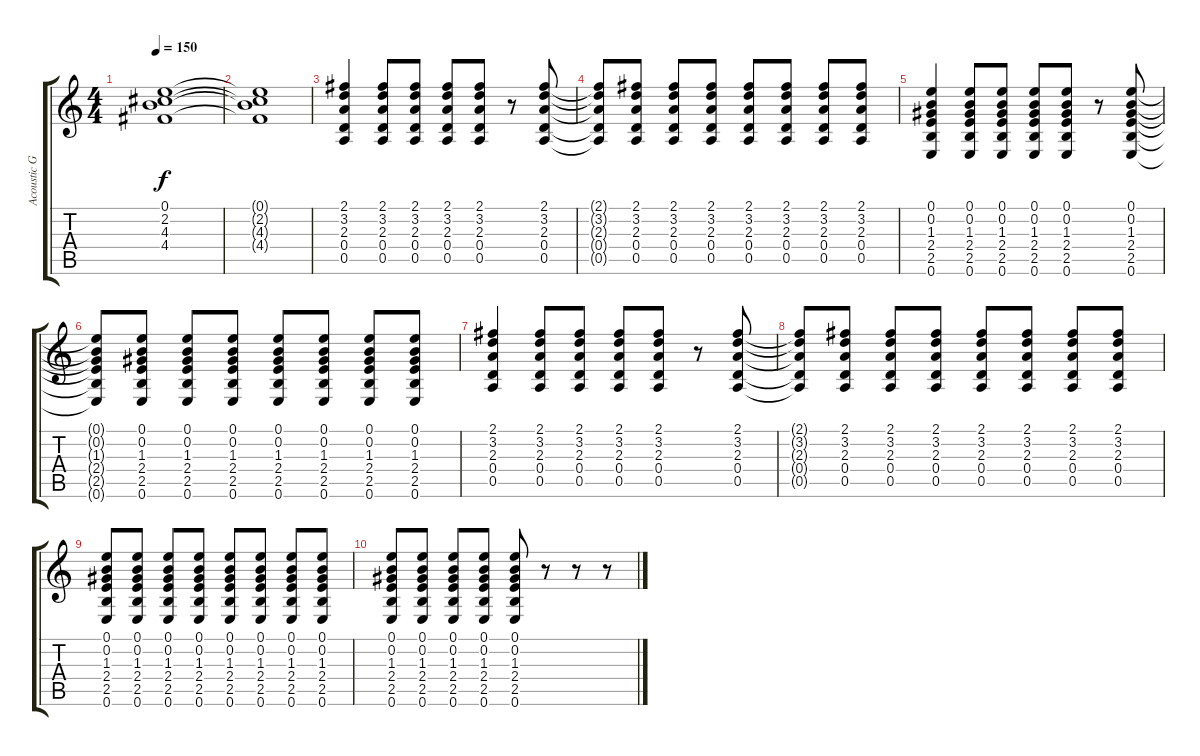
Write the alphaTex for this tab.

\track ("Acoustic Guitar (Standard)" "Acoustic G") {instrument acousticguitarsteel}
\staff {score tabs}
\tuning (E4 B3 G3 D3 A2 E2) {hide}
\ts (4 4)
\tempo 150
\clef g2
\ks c
(0.1 2.2 4.3 4.4).1{dy f} |
(0.1{t} 2.2{t} 4.3{t} 4.4{t}).1 |
(2.1 3.2 2.3 0.4 0.5).4 (2.1 3.2 2.3 0.4 0.5).8 (2.1 3.2 2.3 0.4 0.5).8 (2.1 3.2 2.3 0.4 0.5).8 (2.1 3.2 2.3 0.4 0.5).8 r.8 (2.1 3.2 2.3 0.4 0.5).8 |
(2.1{t} 3.2{t} 2.3{t} 0.4{t} 0.5{t}).8 (2.1 3.2 2.3 0.4 0.5).8 (2.1 3.2 2.3 0.4 0.5).8 (2.1 3.2 2.3 0.4 0.5).8 (2.1 3.2 2.3 0.4 0.5).8 (2.1 3.2 2.3 0.4 0.5).8 (2.1 3.2 2.3 0.4 0.5).8 (2.1 3.2 2.3 0.4 0.5).8 |
(0.1 0.2 1.3 2.4 2.5 0.6).4 (0.1 0.2 1.3 2.4 2.5 0.6).8 (0.1 0.2 1.3 2.4 2.5 0.6).8 (0.1 0.2 1.3 2.4 2.5 0.6).8 (0.1 0.2 1.3 2.4 2.5 0.6).8 r.8 (0.1 0.2 1.3 2.4 2.5 0.6).8 |
(0.1{t} 0.2{t} 1.3{t} 2.4{t} 2.5{t} 0.6{t}).8 (0.1 0.2 1.3 2.4 2.5 0.6).8 (0.1 0.2 1.3 2.4 2.5 0.6).8 (0.1 0.2 1.3 2.4 2.5 0.6).8 (0.1 0.2 1.3 2.4 2.5 0.6).8 (0.1 0.2 1.3 2.4 2.5 0.6).8 (0.1 0.2 1.3 2.4 2.5 0.6).8 (0.1 0.2 1.3 2.4 2.5 0.6).8 |
(2.1 3.2 2.3 0.4 0.5).4 (2.1 3.2 2.3 0.4 0.5).8 (2.1 3.2 2.3 0.4 0.5).8 (2.1 3.2 2.3 0.4 0.5).8 (2.1 3.2 2.3 0.4 0.5).8 r.8 (2.1 3.2 2.3 0.4 0.5).8 |
(2.1{t} 3.2{t} 2.3{t} 0.4{t} 0.5{t}).8 (2.1 3.2 2.3 0.4 0.5).8 (2.1 3.2 2.3 0.4 0.5).8 (2.1 3.2 2.3 0.4 0.5).8 (2.1 3.2 2.3 0.4 0.5).8 (2.1 3.2 2.3 0.4 0.5).8 (2.1 3.2 2.3 0.4 0.5).8 (2.1 3.2 2.3 0.4 0.5).8 |
(0.1 0.2 1.3 2.4 2.5 0.6).8 (0.1 0.2 1.3 2.4 2.5 0.6).8 (0.1 0.2 1.3 2.4 2.5 0.6).8 (0.1 0.2 1.3 2.4 2.5 0.6).8 (0.1 0.2 1.3 2.4 2.5 0.6).8 (0.1 0.2 1.3 2.4 2.5 0.6).8 (0.1 0.2 1.3 2.4 2.5 0.6).8 (0.1 0.2 1.3 2.4 2.5 0.6).8 |
(0.1 0.2 1.3 2.4 2.5 0.6).8 (0.1 0.2 1.3 2.4 2.5 0.6).8 (0.1 0.2 1.3 2.4 2.5 0.6).8 (0.1 0.2 1.3 2.4 2.5 0.6).8 (0.1 0.2 1.3 2.4 2.5 0.6).8 r.8 r.8 r.8
